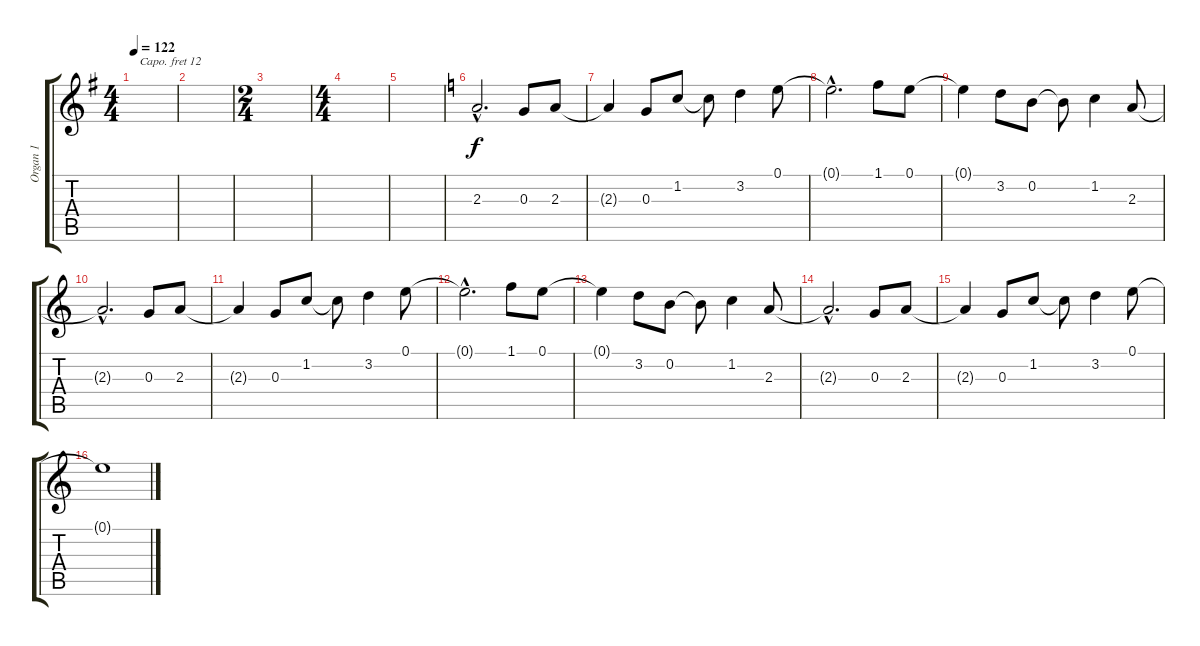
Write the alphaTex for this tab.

\track ("Organ 1" "Organ 1") {instrument drawbarorgan}
\staff {score tabs}
\capo 12
\tuning (E4 B3 G3 D3 A2 E2) {hide}
\ts (4 4)
\tempo 122
\clef g2
\ks g
|
|
\ts (2 4)
|
\ts (4 4)
|
|
\ks c
2.3{hac}.2{d} 0.3.8 2.3.8 |
2.3{t}.4 0.3.8 1.2.8 1.2{t}.8 3.2.4 0.1.8 |
0.1{hac t}.2{d} 1.1.8 0.1.8 |
0.1{t}.4 3.2.8 0.2.8 0.2{t}.8 1.2.4 2.3.8 |
2.3{hac t}.2{d} 0.3.8 2.3.8 |
2.3{t}.4 0.3.8 1.2.8 1.2{t}.8 3.2.4 0.1.8 |
0.1{hac t}.2{d} 1.1.8 0.1.8 |
0.1{t}.4 3.2.8 0.2.8 0.2{t}.8 1.2.4 2.3.8 |
2.3{hac t}.2{d} 0.3.8 2.3.8 |
2.3{t}.4 0.3.8 1.2.8 1.2{t}.8 3.2.4 0.1.8 |
0.1{t}.1
